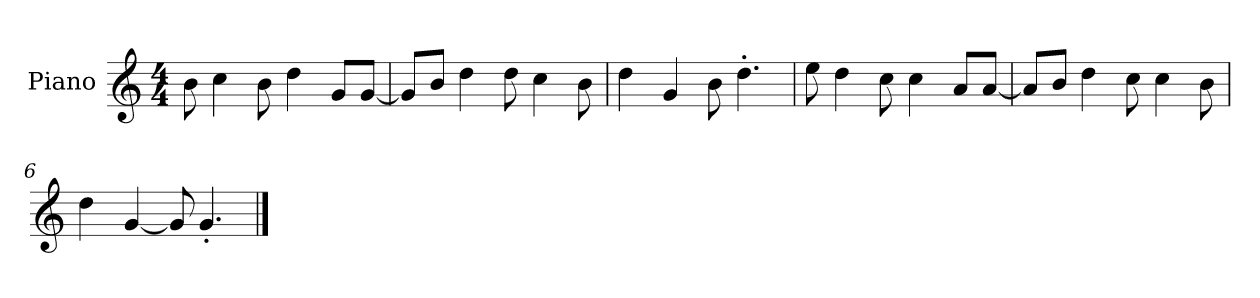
**kern
*part1
*staff1
*I"Piano
*I'P-no
*clefG2
*k[]
*M4/4
*MM90
=1
8b\
4cc\
8b\
4dd\
8g/L
[8g/J
=2
8g/L]
8b/J
4dd\
8dd\
4cc\
8b\
=3
4dd\
4g/
8b\
4.dd'\
=4
8ee\
4dd\
8cc\
4cc\
8a/L
[8a/J
=5
8a/L]
8b/J
4dd\
8cc\
4cc\
8b\
=6
4dd\
[4g/
8g/]
4.g'/
==
*-
